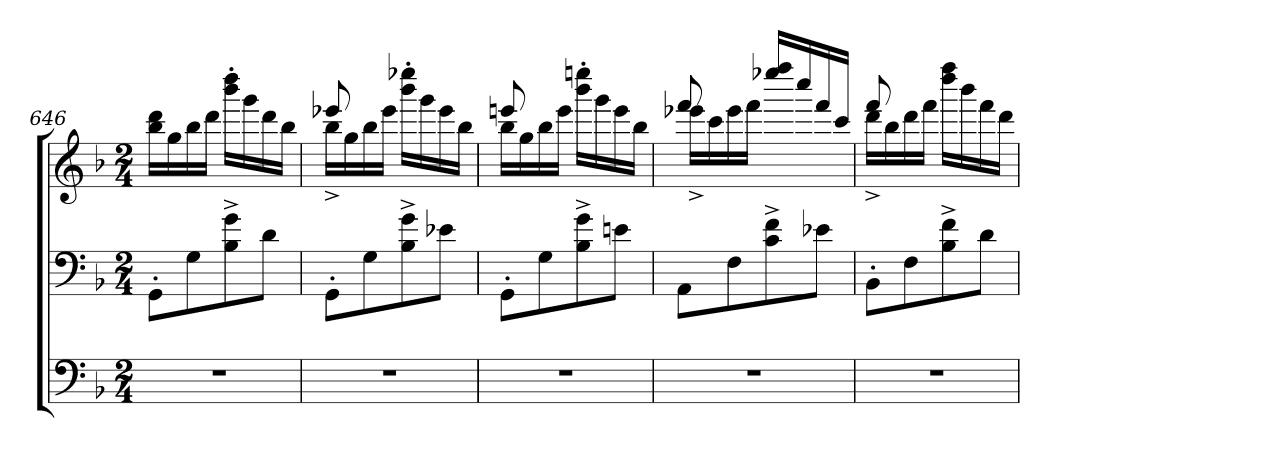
**kern	**kern	**kern
*part3	*part2	*part1
*staff3	*staff2	*staff1
*clefF4	*clefF4	*clefG2
*k[b-]	*k[b-]	*k[b-]
*M2/4	*M2/4	*M2/4
=646	=646	=646
2r	8GG'>L	16ddd 16bb-LL
.	.	16gg
.	8G	16bb-
.	.	16dddJJ
.	8g^> 8B-^>	16dddd'> 16bbb-'>LL
.	.	16ggg
.	8dJ	16ddd
.	.	16bb-JJ
=647	=647	=647
*	*	*^
2r	8GG'>L	8eee-X	16bb-^>LL
.	.	.	16gg
.	8G	4.ryy	16bb-
.	.	.	16eee-JJ
.	8g^> 8B-^>	.	16eeee-'> 16bbb-'>LL
.	.	.	16ggg
.	8e-XJ	.	16eee-
.	.	.	16bb-JJ
=648	=648	=648	=648
2r	8GG'>L	8eeen	16bb-LL
.	.	.	16gg
.	8G	4.ryy	16bb-
.	.	.	16eeeJJ
.	8g^> 8B-^>	.	16eeeen'> 16bbb-'>LL
.	.	.	16ggg
.	8enJ	.	16eee
.	.	.	16bb-JJ
=649	=649	=649	=649
2r	8AAL	8fff	16eee-X^>LL
.	.	.	16ccc
.	8F	4.ryy	16eee-
.	.	.	16fffJJ
.	8f^> 8c^>	.	16ffff 16eeee-LL
.	.	.	16cccc/
.	8e-XJ	.	16fff
.	.	.	16cccJJ
=650	=650	=650	=650
2r	8BB-'>L	8fff	16ddd^>LL
.	.	.	16bb-
.	8F	4.ryy	16ddd
.	.	.	16fffJJ
.	8f^> 8B-^>	.	16dddd 16ffffLL
.	.	.	16bbb-
.	8dJ	.	16fff
.	.	.	16dddJJ
*	*	*v	*v
=	=	=
*-	*-	*-
